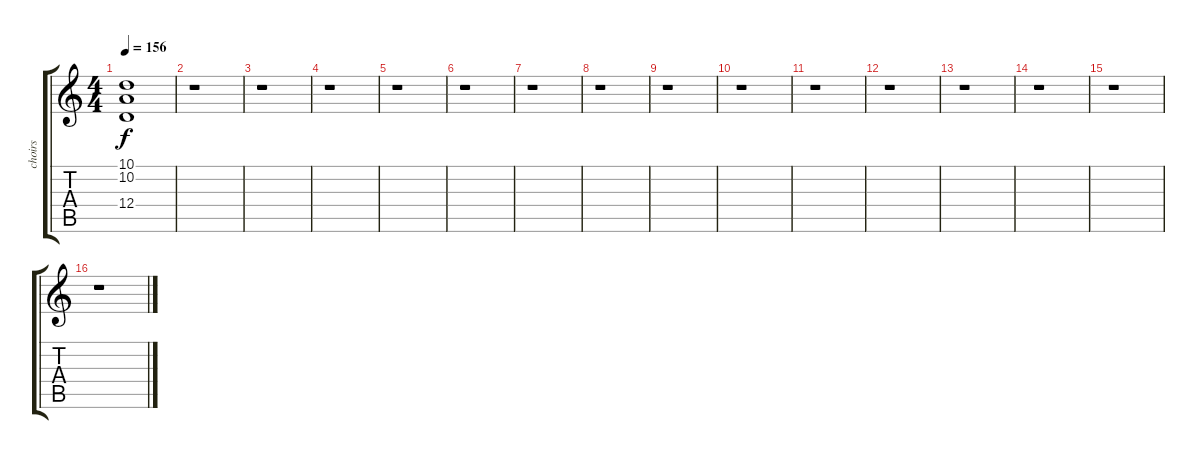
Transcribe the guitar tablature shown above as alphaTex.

\track ("choirs" "choirs") {instrument choiraahs}
\staff {score tabs}
\tuning (E4 B3 G3 D3 A2 E2) {hide}
\ts (4 4)
\tempo 156
\clef g2
\ks c
(10.1 10.2 12.4).1{dy f} |
r.1 |
r.1 |
r.1 |
r.1 |
r.1 |
r.1 |
r.1 |
r.1 |
r.1 |
r.1 |
r.1 |
r.1 |
r.1 |
r.1 |
r.1
